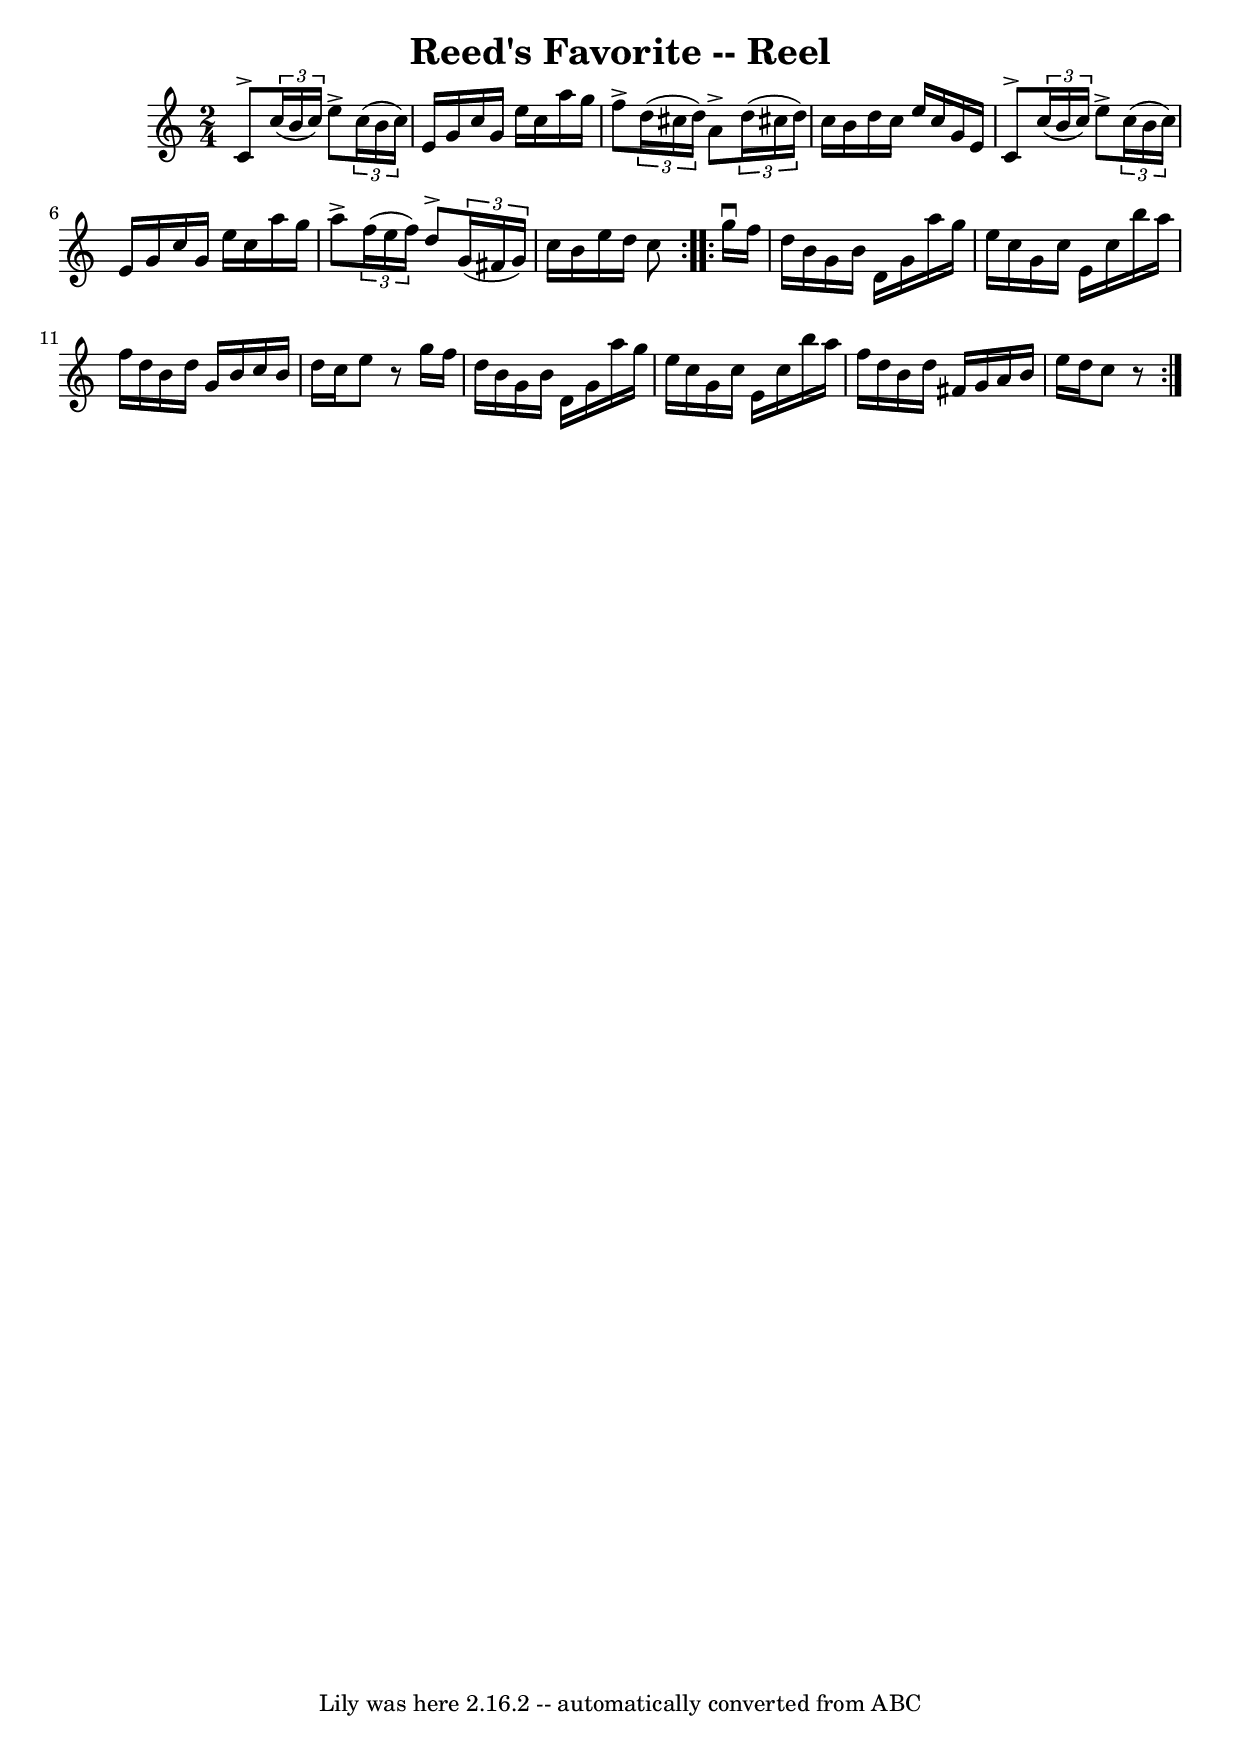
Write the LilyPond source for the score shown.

\version "2.16.2"
\include "Mammoth.ily"
\header {
  %% book = "Ryan's Mammoth Collection"
  crossRefNumber = "1"
  footnotes = ""
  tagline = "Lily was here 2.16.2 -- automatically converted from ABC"
  title = "Reed's Favorite -- Reel"

}
voicedefault =  {



  \repeat volta 2 {

    \time 2/4 
    \key c \major
    c'8^\accent   \times 2/3 { c''16 (b'16 c''16 
			       ) 
			     } e''8^\accent   \times 2/3 { c''16 (b'16 c''16) 
							 }   |
    
    e'16 g'16 c''16 g'16 e''16 c''16 a''16 g''16    |
    
    f''8^\accent   \times 2/3 { d''16 (cis''16 d''16) 
			      } a'8 
    ^\accent   \times 2/3 { d''16 (cis''!16 d''16) 
			  }   |
    c''16  
    b'16 d''16 c''16 e''16 c''16 g'16 e'16    |
    
    c'8^\accent   \times 2/3 { c''16 (b'16 c''16) 
			     } e''8^\accent   
    \times 2/3 { c''16 (b'16 c''16) 
	       }   |
    e'16 g'16 c''16 
    g'16 e''16 c''16 a''16 g''16    |
    a''8^\accent   
    \times 2/3 { f''16 (e''16 f''16) 
	       } d''8^\accent   \times 2/3 {   
		 g'16 (fis'16 g'16) 
	       }   |
    c''16 b'16 e''16 d''16      
    c''8    
  } 
  \repeat volta 2 {
    g''16^\downbow f''16 d''16 b'16    
    g'16 b'16 d'16 g'16    |
    a''16 g''16 e''16 c''16    
    g'16 c''16 e'16 c''16    |
    b''16 a''16 f''16 d''16   
    b'16 d''16 g'16 b'16    |
    c''16 b'16 d''16 c''16    
    e''8    r8   |
    g''16 f''16 d''16 b'16 g'16 b'16    
    d'16 g'16    |
    a''16 g''16 e''16 c''16 g'16 c''16    
    e'16 c''16    |
    b''16 a''16 f''16 d''16 b'16 d''16   
    fis'16 g'16    |
    a'16 b'16 e''16 d''16 c''8    r8   
  }  
  

}

\score{
  <<

    \context Staff="default"
    {
      \voicedefault 
      
    }

  >>
  \layout {
    
  }
  \midi {
  }

}
